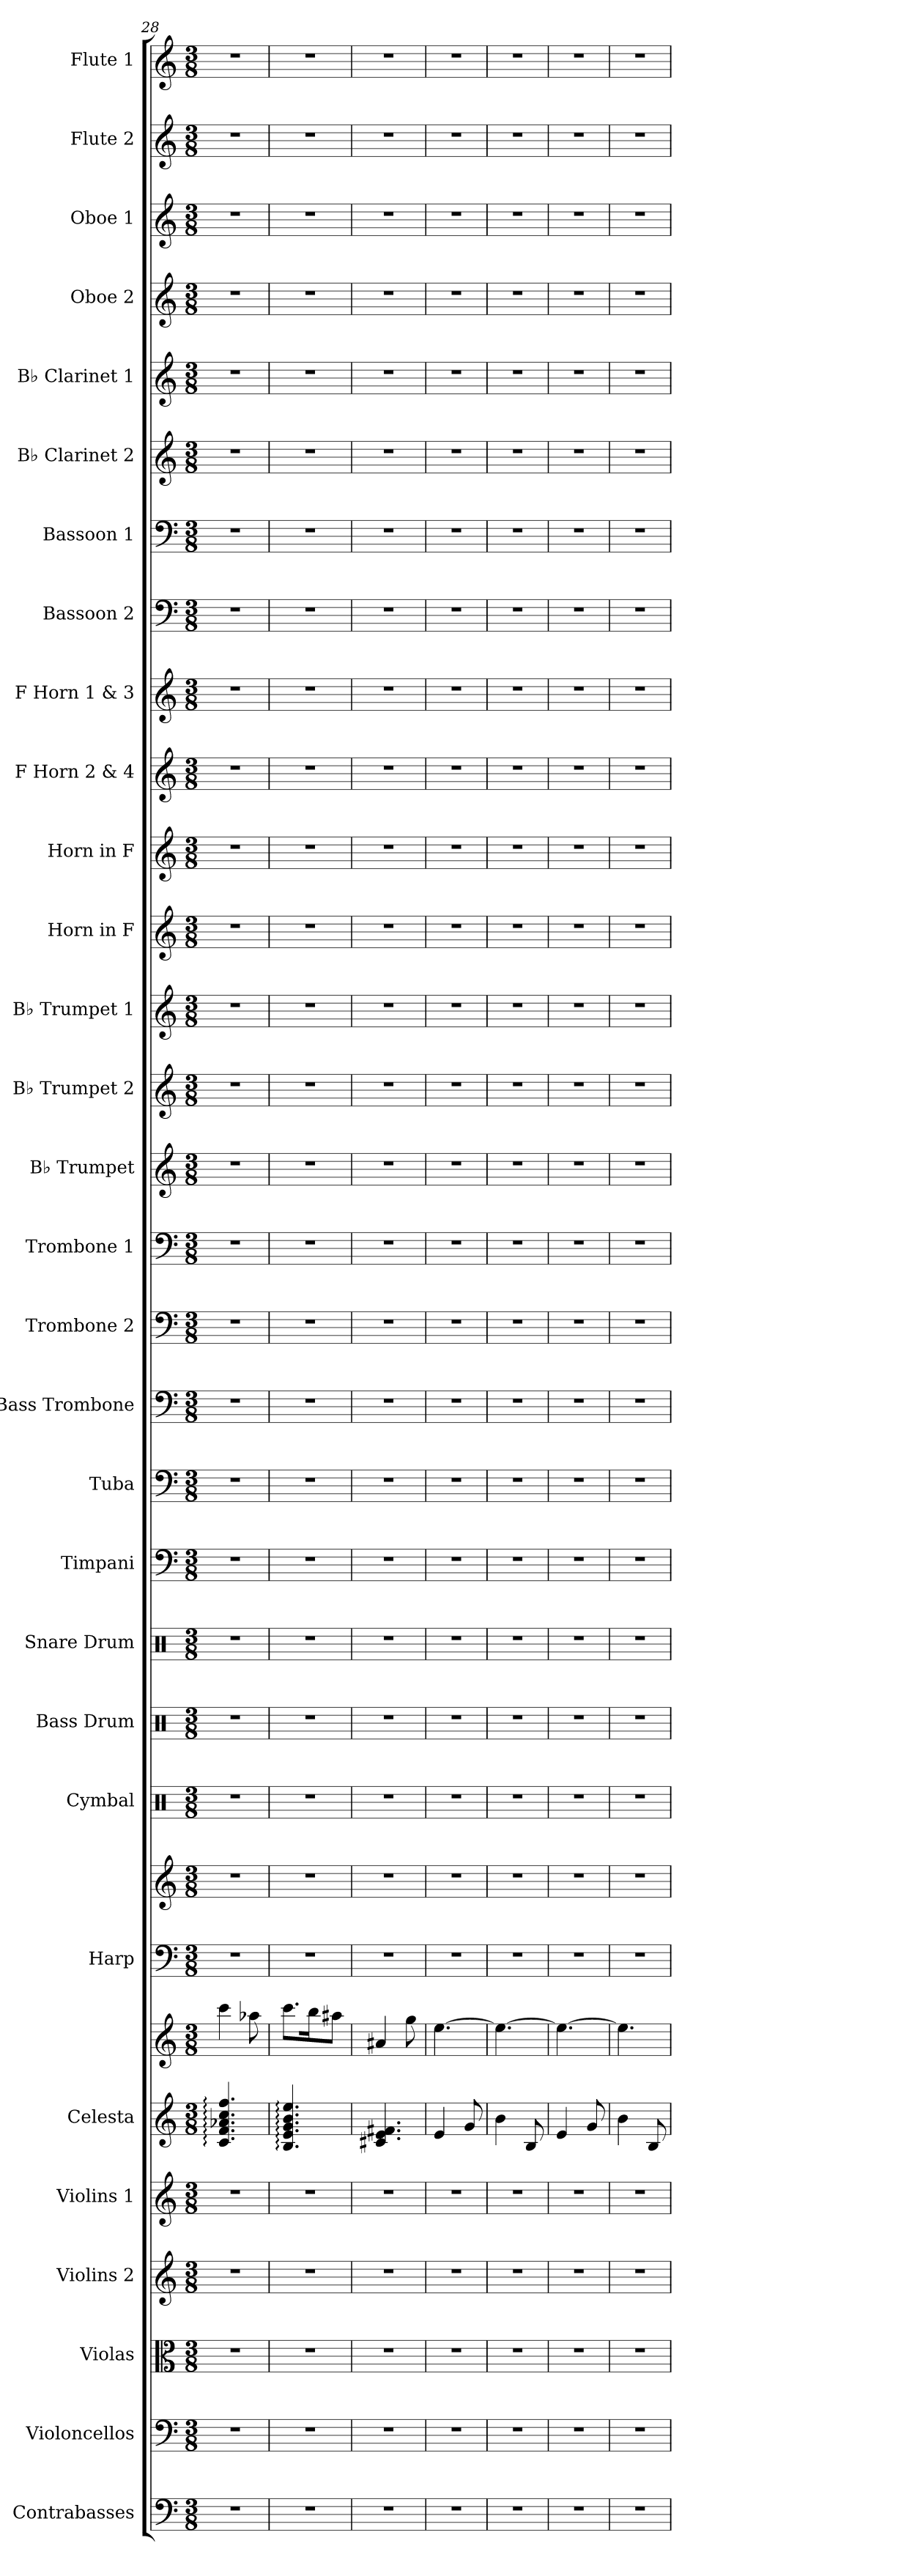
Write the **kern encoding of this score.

**kern	**kern	**kern	**kern	**kern	**kern	**kern	**kern	**kern	**kern	**kern	**kern	**kern	**kern	**kern	**kern	**kern	**kern	**kern	**kern	**kern	**kern	**kern	**kern	**kern	**kern	**kern	**kern	**kern	**kern	**kern	**kern
*part30	*part29	*part28	*part27	*part26	*part25	*part25	*part24	*part24	*part23	*part22	*part21	*part20	*part19	*part18	*part17	*part16	*part15	*part14	*part13	*part12	*part11	*part10	*part9	*part8	*part7	*part6	*part5	*part4	*part3	*part2	*part1
*staff32	*staff31	*staff30	*staff29	*staff28	*staff27	*staff26	*staff25	*staff24	*staff23	*staff22	*staff21	*staff20	*staff19	*staff18	*staff17	*staff16	*staff15	*staff14	*staff13	*staff12	*staff11	*staff10	*staff9	*staff8	*staff7	*staff6	*staff5	*staff4	*staff3	*staff2	*staff1
*I"Contrabasses	*I"Violoncellos	*I"Violas	*I"Violins 2	*I"Violins 1	*I"Celesta	*	*I"Harp	*	*I"Cymbal	*I"Bass Drum	*I"Snare Drum	*I"Timpani	*I"Tuba	*I"Bass Trombone	*I"Trombone 2	*I"Trombone 1	*I"B♭ Trumpet	*I"B♭ Trumpet 2	*I"B♭ Trumpet 1	*I"Horn in F	*I"Horn in F	*I"F Horn 2 &amp; 4	*I"F Horn 1 &amp; 3	*I"Bassoon 2	*I"Bassoon 1	*I"B♭ Clarinet 2	*I"B♭ Clarinet 1	*I"Oboe 2	*I"Oboe 1	*I"Flute 2	*I"Flute 1
*I'Cbs.	*I'Vcs.	*I'Vlas.	*I'Vlns. 2	*I'Vlns. 1	*I'Cel.	*	*I'Hrp.	*	*I'Cym.	*I'B. Dr.	*I'Sn. Dr.	*I'Timp.	*I'Tba.	*I'B. Tbn.	*I'Tbn. 2	*I'Tbn. 1	*I'B♭ Tpt.	*I'B♭ Tpt. 2	*I'B♭ Tpt. 1	*	*	*I'F Hn. 2 4	*I'F Hn. 1 3	*I'Bsn. 2	*I'Bsn. 1	*I'B♭ Cl. 2	*I'B♭ Cl. 1	*I'Ob. 2	*I'Ob. 1	*I'Fl. 2	*I'Fl. 1
*clefF4	*clefF4	*clefC3	*clefG2	*clefG2	*clefG2	*clefG2	*clefF4	*clefG2	*clefX	*clefX	*clefX	*clefF4	*clefF4	*clefF4	*clefF4	*clefF4	*clefG2	*clefG2	*clefG2	*clefG2	*clefG2	*clefG2	*clefG2	*clefF4	*clefF4	*clefG2	*clefG2	*clefG2	*clefG2	*clefG2	*clefG2
*ITrd7c12	*	*	*	*	*ITrd-7c-12	*ITrd-7c-12	*	*	*	*	*	*	*	*	*	*	*ITrd1c2	*ITrd1c2	*ITrd1c2	*ITrd4c7	*ITrd4c7	*ITrd4c7	*ITrd4c7	*	*	*ITrd1c2	*ITrd1c2	*	*	*	*
*k[]	*k[]	*k[]	*k[]	*k[]	*k[]	*k[]	*k[]	*k[]	*k[]	*k[]	*k[]	*k[]	*k[]	*k[]	*k[]	*k[]	*k[b-e-]	*k[b-e-]	*k[b-e-]	*k[b-]	*k[b-]	*k[b-]	*k[b-]	*k[]	*k[]	*k[b-e-]	*k[b-e-]	*k[]	*k[]	*k[]	*k[]
*M3/8	*M3/8	*M3/8	*M3/8	*M3/8	*M3/8	*M3/8	*M3/8	*M3/8	*M3/8	*M3/8	*M3/8	*M3/8	*M3/8	*M3/8	*M3/8	*M3/8	*M3/8	*M3/8	*M3/8	*M3/8	*M3/8	*M3/8	*M3/8	*M3/8	*M3/8	*M3/8	*M3/8	*M3/8	*M3/8	*M3/8	*M3/8
=28	=28	=28	=28	=28	=28	=28	=28	=28	=28	=28	=28	=28	=28	=28	=28	=28	=28	=28	=28	=28	=28	=28	=28	=28	=28	=28	=28	=28	=28	=28	=28
4.r	4.r	4.r	4.r	4.r	4.cc/: 4.ff/: 4.aa-X/: 4.ccc/: 4.fff/:	4cccc\	4.r	4.r	4.r	4.r	4.r	4.r	4.r	4.r	4.r	4.r	4.r	4.r	4.r	4.r	4.r	4.r	4.r	4.r	4.r	4.r	4.r	4.r	4.r	4.r	4.r
.	.	.	.	.	.	8aaa-X\	.	.	.	.	.	.	.	.	.	.	.	.	.	.	.	.	.	.	.	.	.	.	.	.	.
=29	=29	=29	=29	=29	=29	=29	=29	=29	=29	=29	=29	=29	=29	=29	=29	=29	=29	=29	=29	=29	=29	=29	=29	=29	=29	=29	=29	=29	=29	=29	=29
4.r	4.r	4.r	4.r	4.r	4.b/: 4.ee/: 4.gg/: 4.bb/: 4.eee/:	8.cccc\L	4.r	4.r	4.r	4.r	4.r	4.r	4.r	4.r	4.r	4.r	4.r	4.r	4.r	4.r	4.r	4.r	4.r	4.r	4.r	4.r	4.r	4.r	4.r	4.r	4.r
.	.	.	.	.	.	16bbb\K	.	.	.	.	.	.	.	.	.	.	.	.	.	.	.	.	.	.	.	.	.	.	.	.	.
.	.	.	.	.	.	8aaa#X\J	.	.	.	.	.	.	.	.	.	.	.	.	.	.	.	.	.	.	.	.	.	.	.	.	.
=30	=30	=30	=30	=30	=30	=30	=30	=30	=30	=30	=30	=30	=30	=30	=30	=30	=30	=30	=30	=30	=30	=30	=30	=30	=30	=30	=30	=30	=30	=30	=30
4.r	4.r	4.r	4.r	4.r	4.cc#X/ 4.ee/ 4.ff#X/	4aa#X/	4.r	4.r	4.r	4.r	4.r	4.r	4.r	4.r	4.r	4.r	4.r	4.r	4.r	4.r	4.r	4.r	4.r	4.r	4.r	4.r	4.r	4.r	4.r	4.r	4.r
.	.	.	.	.	.	8ggg\	.	.	.	.	.	.	.	.	.	.	.	.	.	.	.	.	.	.	.	.	.	.	.	.	.
=31	=31	=31	=31	=31	=31	=31	=31	=31	=31	=31	=31	=31	=31	=31	=31	=31	=31	=31	=31	=31	=31	=31	=31	=31	=31	=31	=31	=31	=31	=31	=31
4.r	4.r	4.r	4.r	4.r	4ee/	[4.eee\	4.r	4.r	4.r	4.r	4.r	4.r	4.r	4.r	4.r	4.r	4.r	4.r	4.r	4.r	4.r	4.r	4.r	4.r	4.r	4.r	4.r	4.r	4.r	4.r	4.r
.	.	.	.	.	8gg/	.	.	.	.	.	.	.	.	.	.	.	.	.	.	.	.	.	.	.	.	.	.	.	.	.	.
=32	=32	=32	=32	=32	=32	=32	=32	=32	=32	=32	=32	=32	=32	=32	=32	=32	=32	=32	=32	=32	=32	=32	=32	=32	=32	=32	=32	=32	=32	=32	=32
4.r	4.r	4.r	4.r	4.r	4bb\	4.eee\_	4.r	4.r	4.r	4.r	4.r	4.r	4.r	4.r	4.r	4.r	4.r	4.r	4.r	4.r	4.r	4.r	4.r	4.r	4.r	4.r	4.r	4.r	4.r	4.r	4.r
.	.	.	.	.	8b/	.	.	.	.	.	.	.	.	.	.	.	.	.	.	.	.	.	.	.	.	.	.	.	.	.	.
=33	=33	=33	=33	=33	=33	=33	=33	=33	=33	=33	=33	=33	=33	=33	=33	=33	=33	=33	=33	=33	=33	=33	=33	=33	=33	=33	=33	=33	=33	=33	=33
4.r	4.r	4.r	4.r	4.r	4ee/	4.eee\_	4.r	4.r	4.r	4.r	4.r	4.r	4.r	4.r	4.r	4.r	4.r	4.r	4.r	4.r	4.r	4.r	4.r	4.r	4.r	4.r	4.r	4.r	4.r	4.r	4.r
.	.	.	.	.	8gg/	.	.	.	.	.	.	.	.	.	.	.	.	.	.	.	.	.	.	.	.	.	.	.	.	.	.
=34	=34	=34	=34	=34	=34	=34	=34	=34	=34	=34	=34	=34	=34	=34	=34	=34	=34	=34	=34	=34	=34	=34	=34	=34	=34	=34	=34	=34	=34	=34	=34
4.r	4.r	4.r	4.r	4.r	4bb\	4.eee\]	4.r	4.r	4.r	4.r	4.r	4.r	4.r	4.r	4.r	4.r	4.r	4.r	4.r	4.r	4.r	4.r	4.r	4.r	4.r	4.r	4.r	4.r	4.r	4.r	4.r
.	.	.	.	.	8b/	.	.	.	.	.	.	.	.	.	.	.	.	.	.	.	.	.	.	.	.	.	.	.	.	.	.
=	=	=	=	=	=	=	=	=	=	=	=	=	=	=	=	=	=	=	=	=	=	=	=	=	=	=	=	=	=	=	=
*-	*-	*-	*-	*-	*-	*-	*-	*-	*-	*-	*-	*-	*-	*-	*-	*-	*-	*-	*-	*-	*-	*-	*-	*-	*-	*-	*-	*-	*-	*-	*-
